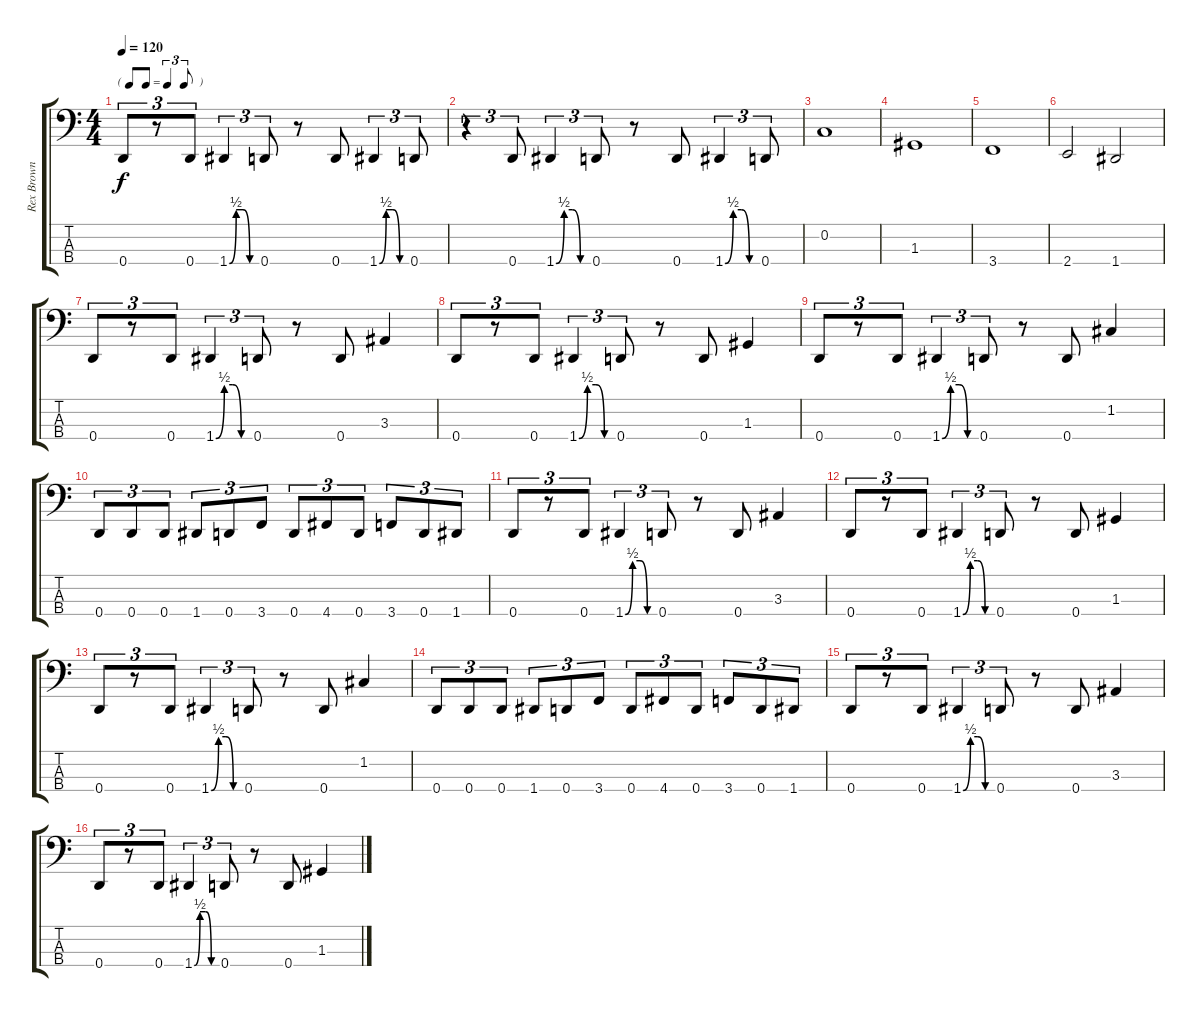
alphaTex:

\track ("Rex Brown" "Rex Brown") {instrument electricbasspick}
\staff {score tabs}
\tuning (F2 C2 G1 D1) {hide}
\ts (4 4)
\tf triplet8th
\tempo 120
\clef f4
\ks c
0.4.8{tu (3 2) dy f} r.8{tu (3 2)} 0.4.8{tu (3 2)} 1.4{be (custom 0 0 15 2 30 2 45 0 60 0)}.4{tu (3 2)} 0.4.8{tu (3 2)} r.8 0.4.8 1.4{be (custom 0 0 15 2 30 2 45 0 60 0)}.4{tu (3 2)} 0.4.8{tu (3 2)} |
r.4{tu (3 2)} 0.4.8{tu (3 2)} 1.4{be (custom 0 0 15 2 30 2 45 0 60 0)}.4{tu (3 2)} 0.4.8{tu (3 2)} r.8 0.4.8 1.4{be (custom 0 0 15 2 30 2 45 0 60 0)}.4{tu (3 2)} 0.4.8{tu (3 2)} |
0.2.1 |
1.3.1 |
3.4.1 |
2.4.2 1.4.2 |
0.4.8{tu (3 2)} r.8{tu (3 2)} 0.4.8{tu (3 2)} 1.4{be (custom 0 0 15 2 30 2 45 0 60 0)}.4{tu (3 2)} 0.4.8{tu (3 2)} r.8 0.4.8 3.3.4 |
0.4.8{tu (3 2)} r.8{tu (3 2)} 0.4.8{tu (3 2)} 1.4{be (custom 0 0 15 2 30 2 45 0 60 0)}.4{tu (3 2)} 0.4.8{tu (3 2)} r.8 0.4.8 1.3.4 |
0.4.8{tu (3 2)} r.8{tu (3 2)} 0.4.8{tu (3 2)} 1.4{be (custom 0 0 15 2 30 2 45 0 60 0)}.4{tu (3 2)} 0.4.8{tu (3 2)} r.8 0.4.8 1.2.4 |
0.4.8{tu (3 2)} 0.4.8{tu (3 2)} 0.4.8{tu (3 2)} 1.4.8{tu (3 2)} 0.4.8{tu (3 2)} 3.4.8{tu (3 2)} 0.4.8{tu (3 2)} 4.4.8{tu (3 2)} 0.4.8{tu (3 2)} 3.4.8{tu (3 2)} 0.4.8{tu (3 2)} 1.4.8{tu (3 2)} |
0.4.8{tu (3 2)} r.8{tu (3 2)} 0.4.8{tu (3 2)} 1.4{be (custom 0 0 15 2 30 2 45 0 60 0)}.4{tu (3 2)} 0.4.8{tu (3 2)} r.8 0.4.8 3.3.4 |
0.4.8{tu (3 2)} r.8{tu (3 2)} 0.4.8{tu (3 2)} 1.4{be (custom 0 0 15 2 30 2 45 0 60 0)}.4{tu (3 2)} 0.4.8{tu (3 2)} r.8 0.4.8 1.3.4 |
0.4.8{tu (3 2)} r.8{tu (3 2)} 0.4.8{tu (3 2)} 1.4{be (custom 0 0 15 2 30 2 45 0 60 0)}.4{tu (3 2)} 0.4.8{tu (3 2)} r.8 0.4.8 1.2.4 |
0.4.8{tu (3 2)} 0.4.8{tu (3 2)} 0.4.8{tu (3 2)} 1.4.8{tu (3 2)} 0.4.8{tu (3 2)} 3.4.8{tu (3 2)} 0.4.8{tu (3 2)} 4.4.8{tu (3 2)} 0.4.8{tu (3 2)} 3.4.8{tu (3 2)} 0.4.8{tu (3 2)} 1.4.8{tu (3 2)} |
0.4.8{tu (3 2)} r.8{tu (3 2)} 0.4.8{tu (3 2)} 1.4{be (custom 0 0 15 2 30 2 45 0 60 0)}.4{tu (3 2)} 0.4.8{tu (3 2)} r.8 0.4.8 3.3.4 |
0.4.8{tu (3 2)} r.8{tu (3 2)} 0.4.8{tu (3 2)} 1.4{be (custom 0 0 15 2 30 2 45 0 60 0)}.4{tu (3 2)} 0.4.8{tu (3 2)} r.8 0.4.8 1.3.4
